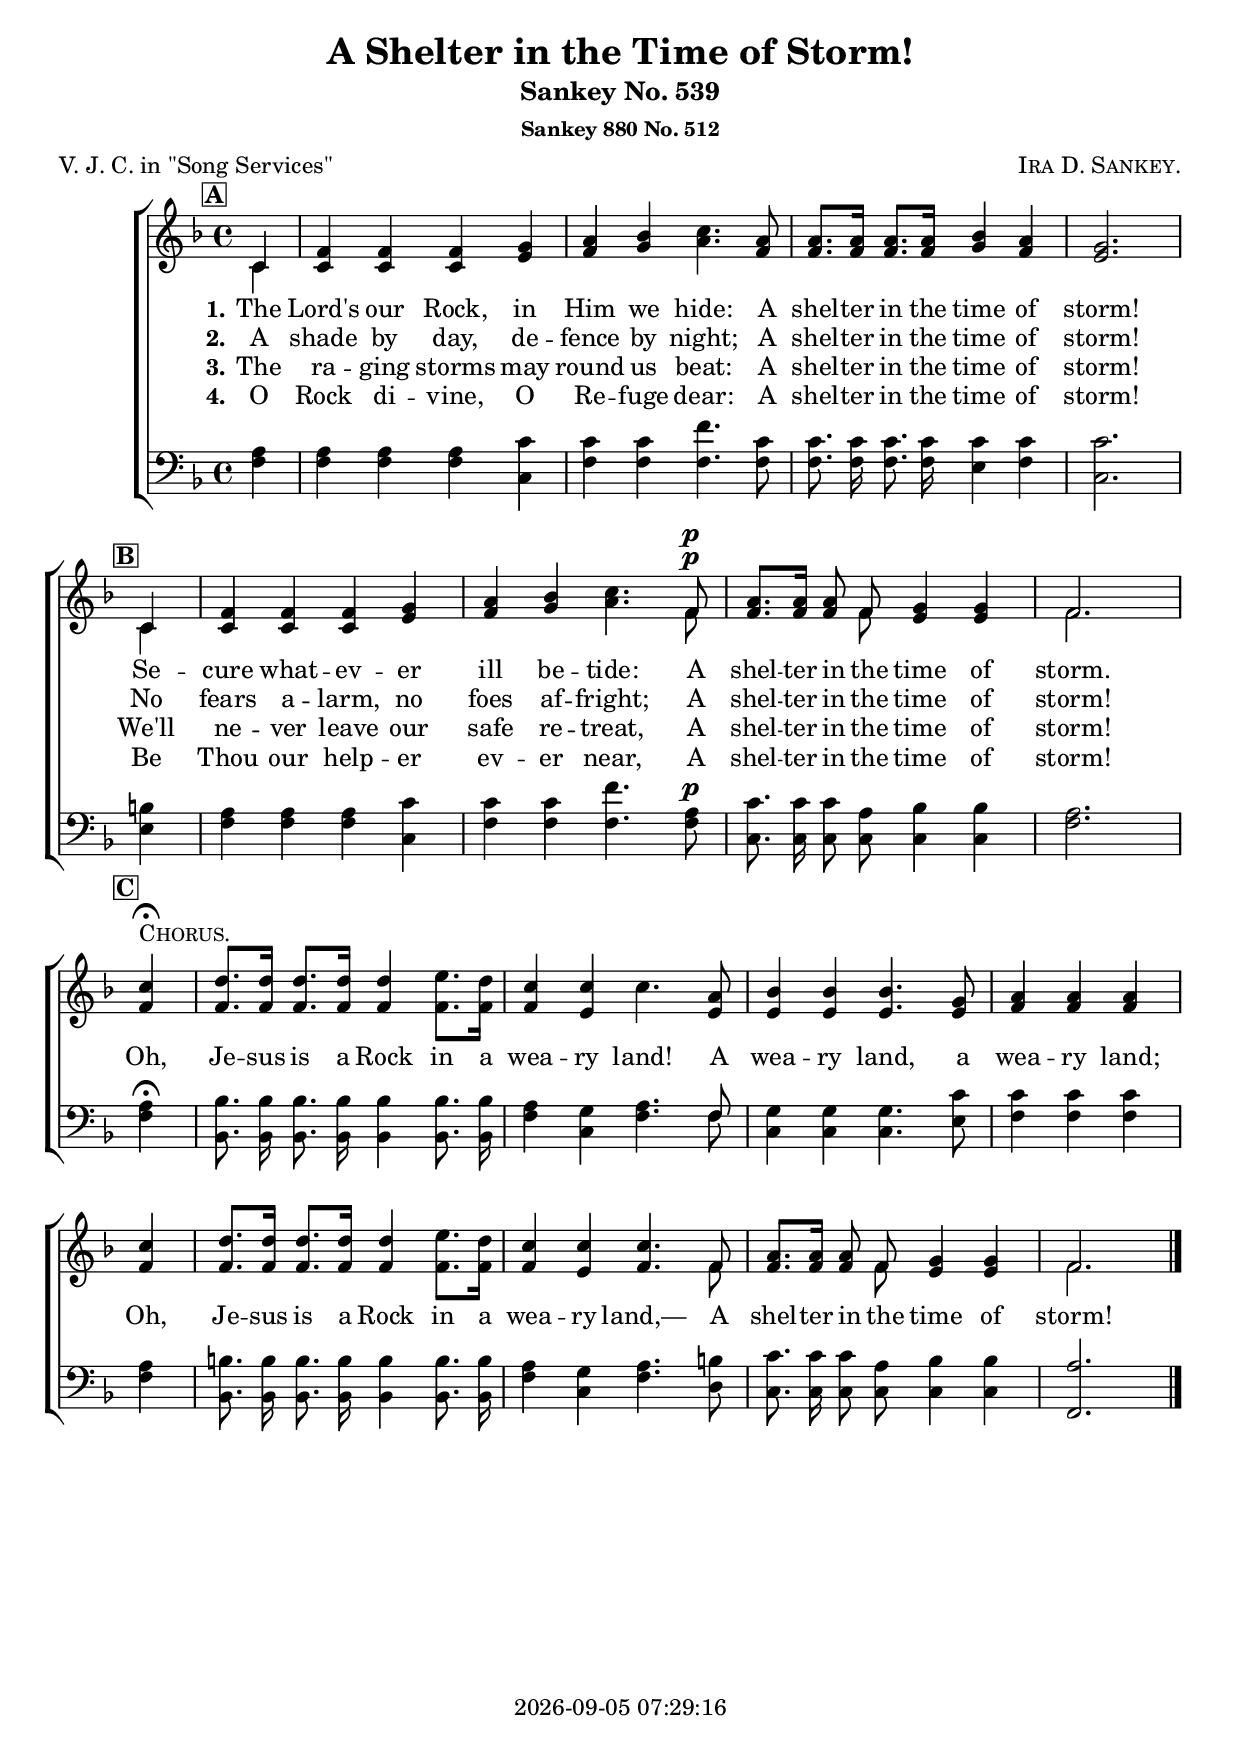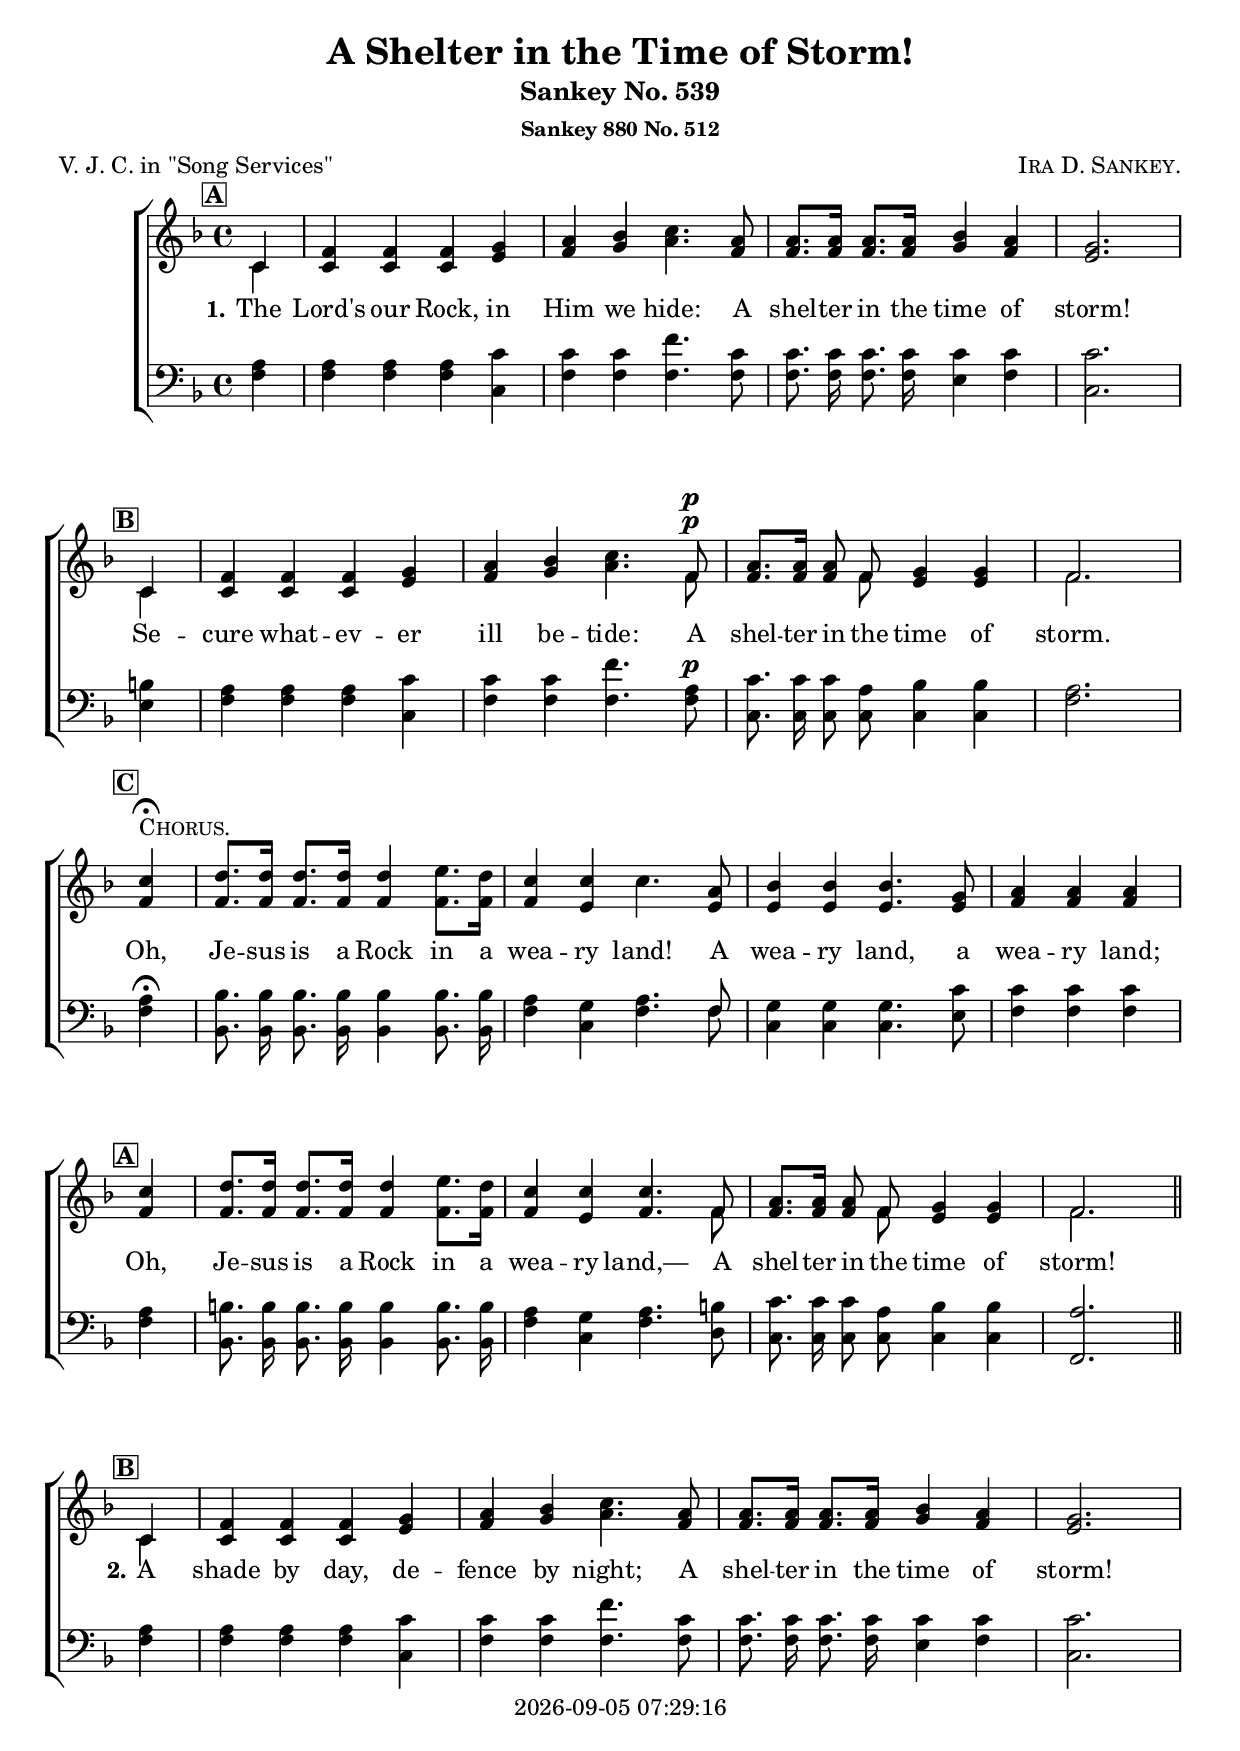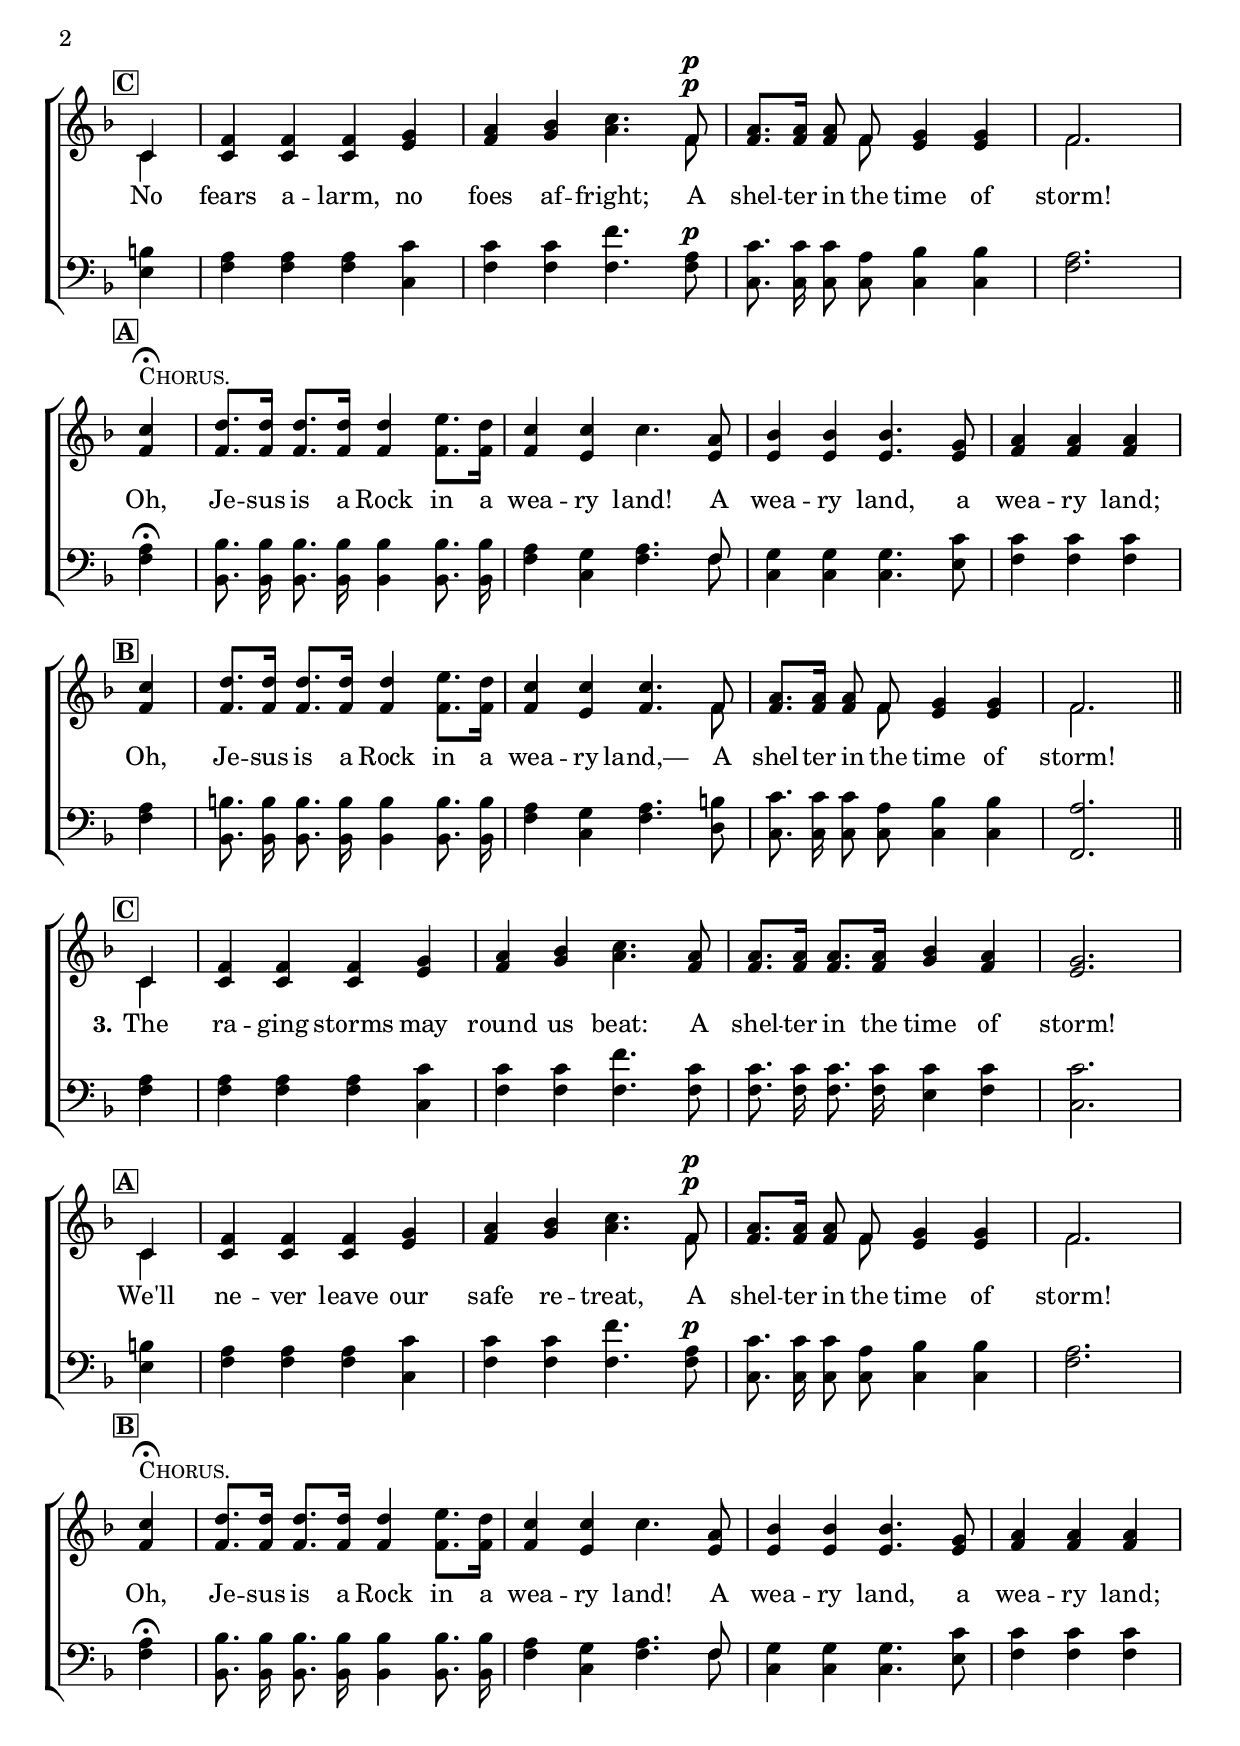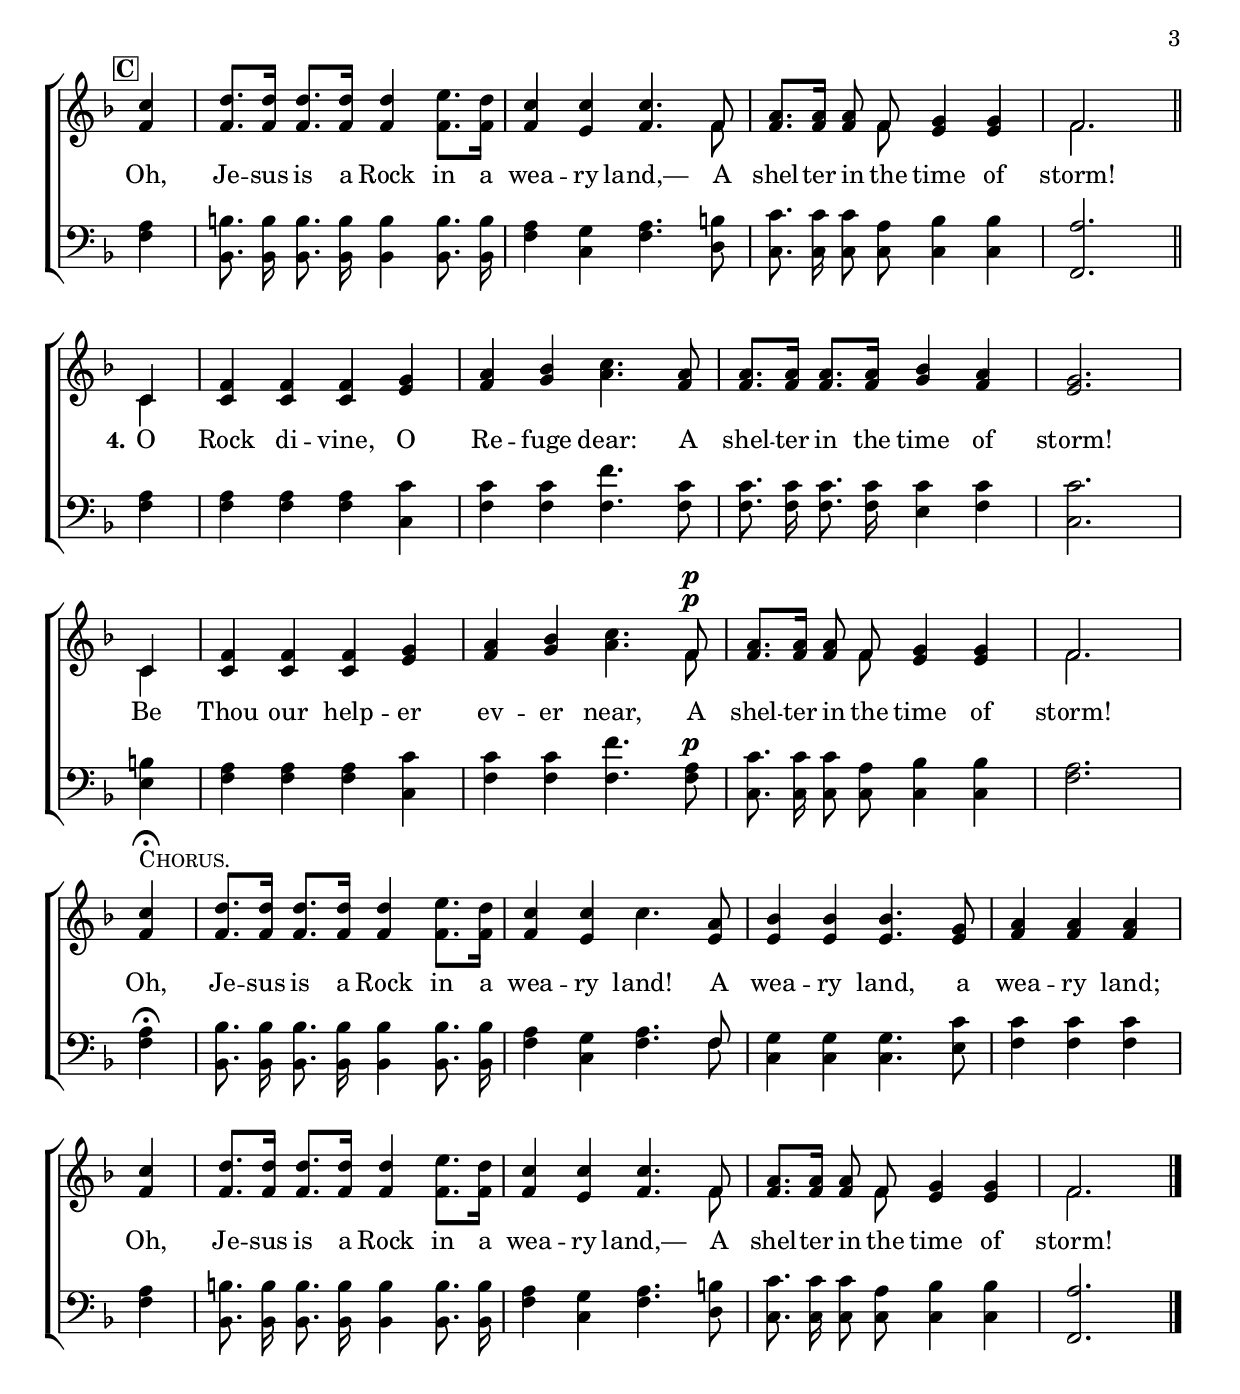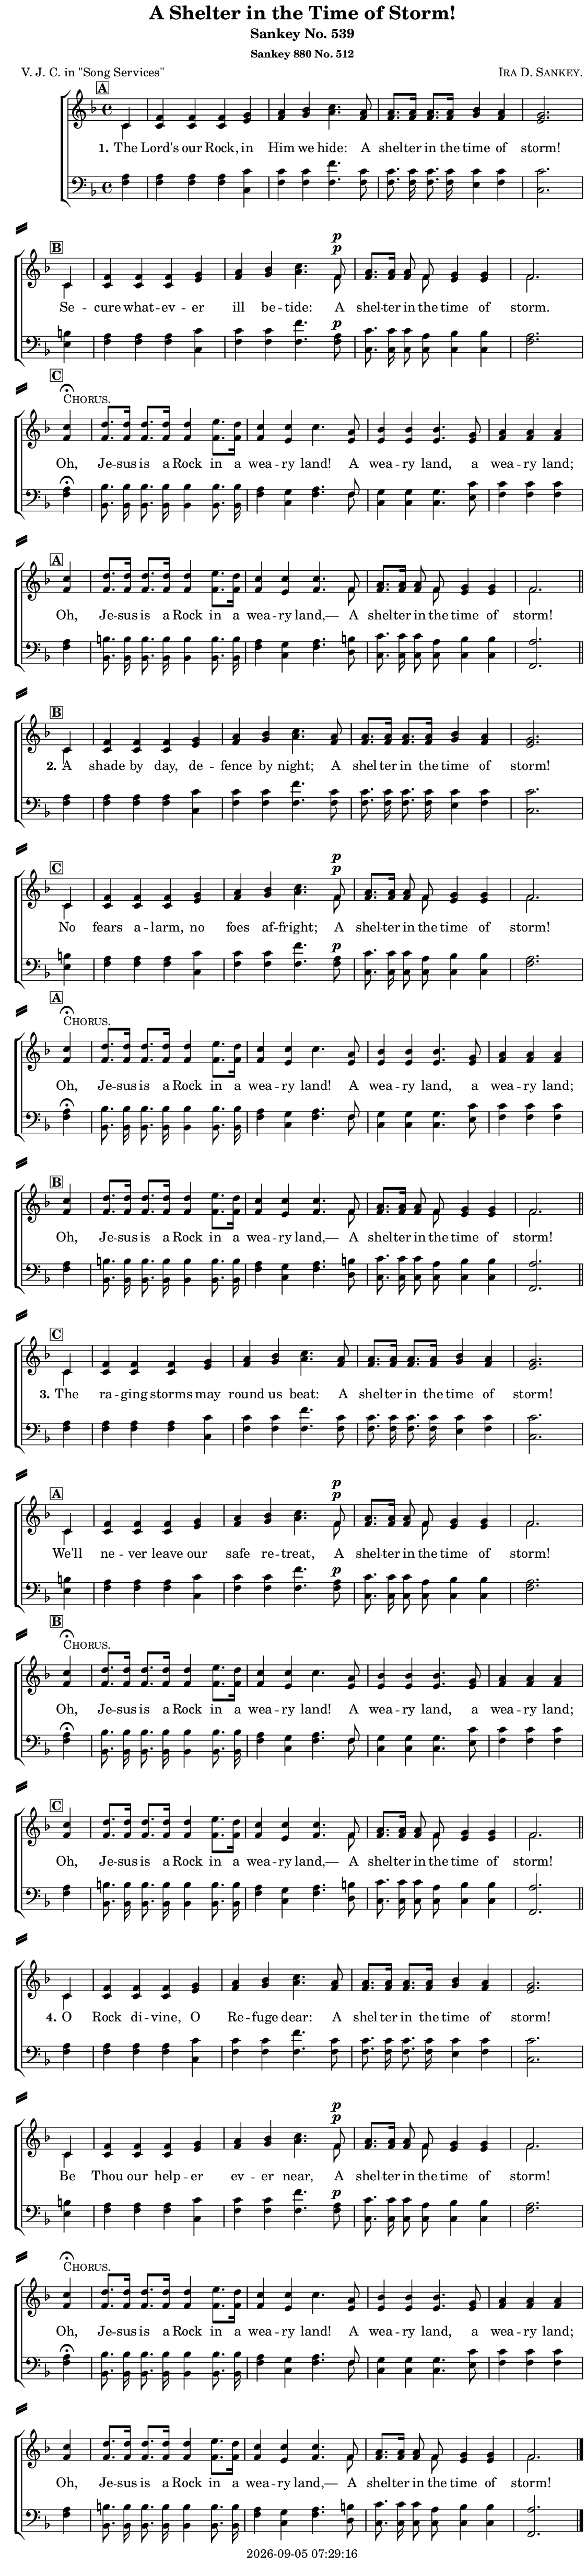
\version "2.22.1"

\include "articulate.ly"

today = #(strftime "%Y-%m-%d %H:%M:%S" (localtime (current-time)))

\header {
% centered at top
%  dedication  = "dedication"
  title       = "A Shelter in the Time of Storm!"
  subtitle    = "Sankey No. 539"
  subsubtitle = "Sankey 880 No. 512"
%  instrument  = "instrument"
  
% arrangement of following lines:
%
%  poet    composer
%  meter   arranger
%  piece       opus

  composer    = \markup\smallCaps "Ira D. Sankey."
%  arranger    = "arranger"
%  opus        = "opus"

  poet        = \markup {\smallCaps "V. J. C." "in \"Song Services\""}
%  meter       = \markup\smallCaps "meter"
%  piece       = \markup\smallCaps "piece"

% centered at bottom
% tagline     = "tagline" % default lilypond version
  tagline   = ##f
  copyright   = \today
}

% #(set-global-staff-size 16)

global = {
  \key f \major
  \time 4/4
  \partial 4
}

RehearsalTrack = {
% \set Score.currentBarNumber = #5
  \textMark \markup { \box \bold "A" } s4 s1*3 s2.
  \textMark \markup { \box \bold "B" } s4 s1*3 s2.
  \textMark \markup { \box \bold "C" } s4 s1*3 s2.
}

TempoTrack = {
  \set Score.tempoHideNote = ##t
  \tempo 4=120
}

nl = { \bar "||" \break }

soprano = \relative {
  \autoBeamOff
  c'4 | f f f g | a bes c4. a8 | 8. 16 8. 16 bes4 a | g2. \bar "|" \break
  c,4 | f f f g | a bes c4. f,8^\p | a8. 16 8 f g4 4 | f2. \bar "|" \break
  c'4\fermata^\markup\smallCaps Chorus. | d8. 16 8. 16 4 e8. d16 | c4 4 4. a8 | bes4 4 4. g8 | a4 4 4 \bar "|" \break
  c4 | d8. 16 8. 16 4 e8. d16 | c4 4 4. f,8 | a8. 16 8 f g4 4 | f2.
}

alto = \relative {
  \autoBeamOff
  c'4 | c c c e | f4 g a4. f8 | 8. 16 8. 16 g4 f | e2.
  c4 | 4 4 4 e | f g a4. f8^\p | 8. 16 8 8 e4 4 | f2.
  f4\fermata | 8. 16 8. 16 4 8. 16 | 4 e r4. 8 | e4 4 4. 8 | f4 4 4
  f4 | 8. 16 8. 16 4 8. 16 | 4 e f4. 8 | 8. 16 8 8 e4 4 | f2.
}

tenor = \relative {
  \autoBeamOff
  a4 | a a a c | c c f4. c8 | 8. 16 8. 16 4 4 | 2.
  b4 | a a a c | c c f4. a,8^\p | c8. 16 8 a bes4 4 | a2.
  a4\fermata bes8. 16 8. 16 4 8. 16 | a4 g a4. f8 | g4 4 4. c8 | 4 4 4
  a4 | b8. 16 8. 16 4 8. 16 | a4 g a4. b8 | c8. 16 8 a bes4 4 | a2.
}

bass = \relative {
  \autoBeamOff
  f4 | 4 4 4 c | f4 4 4. 8 | 8. 16 8. 16 e4 f | c2.
  e4 | f4 4 4 c | f4 4 4. 8^\p | c8. 16 8 8 4 4 | f2.
  f4\fermata | bes,8. 16 8. 16 4 8. 16 | f'4 c f4. 8 | c4 4 4. e8 | f4 4 4
  f4 | bes,8. 16 8. 16 4 8. 16 | f'4 c f4. d8 | c8. 16 8 8 4 4 | f,2.
}

nom  = {   \set ignoreMelismata = ##t }
yesm = { \unset ignoreMelismata       }

chorus = \lyricmode {
  Oh, Je -- sus is a Rock in a wea -- ry land!
  A wea -- ry land, a wea -- ry land;
  Oh, Je -- sus is a Rock in a wea -- ry land,—
  A shel -- ter in the time of storm!
}

chorusMen = \lyricmode {
}

verses = 4

wordsOne = \lyricmode {
  \set stanza = "1."
  The Lord's our Rock, in Him we hide:
  A shel -- ter in the time of storm!
  Se -- cure what -- ev -- er ill be -- tide:
  A shel -- ter in the time of storm.
}
  
wordsTwo = \lyricmode {
  \set stanza = "2."
  A shade by day, de -- fence by night;
  A shel -- ter in the time of storm!
  No fears a -- larm, no foes af -- fright;
  A shel -- ter in the time of storm!
}
  
wordsThree = \lyricmode {
  \set stanza = "3."
  The ra -- ging storms may round us beat:
  A shel -- ter in the time of storm!
  We'll ne -- ver leave our safe re -- treat,
  A shel -- ter in the time of storm!
}
  
wordsFour = \lyricmode {
  \set stanza = "4."
  O Rock di -- vine, O Re -- fuge dear:
  A shel -- ter in the time of storm!
  Be Thou our help -- er ev -- er near,
  A shel -- ter in the time of storm!
}
  
wordsMidi = \lyricmode {
  \set stanza = "1."
  "The " "Lord's " "our " "Rock, " "in " "Him " "we " "hide: "
  "\nA " shel "ter " "in " "the " "time " "of " "storm! "
  "\nSe" "cure " what ev "er " "ill " be "tide: "
  "\nA " shel "ter " "in " "the " "time " "of " "storm. "
  "\nOh, " Je "sus " "is " "a " "Rock " "in " "a " wea "ry " "land! "
  "\nA " wea "ry " "land, " "a " wea "ry " "land; "
  "\nOh, " Je "sus " "is " "a " "Rock " "in " "a " wea "ry " "land,— "
  "\nA " shel "ter " "in " "the " "time " "of " "storm!\n"

  \set stanza = "2."
  "\nA " "shade " "by " "day, " de "fence " "by " "night; "
  "\nA " shel "ter " "in " "the " "time " "of " "storm! "
  "\nNo " "fears " a "larm, " "no " "foes " af "fright; "
  "\nA " shel "ter " "in " "the " "time " "of " "storm! "
  "\nOh, " Je "sus " "is " "a " "Rock " "in " "a " wea "ry " "land! "
  "\nA " wea "ry " "land, " "a " wea "ry " "land; "
  "\nOh, " Je "sus " "is " "a " "Rock " "in " "a " wea "ry " "land,— "
  "\nA " shel "ter " "in " "the " "time " "of " "storm!\n"

  \set stanza = "3."
  "\nThe " ra "ging " "storms " "may " "round " "us " "beat: "
  "\nA " shel "ter " "in " "the " "time " "of " "storm! "
  "\nWe'll " ne "ver " "leave " "our " "safe " re "treat, "
  "\nA " shel "ter " "in " "the " "time " "of " "storm! "
  "\nOh, " Je "sus " "is " "a " "Rock " "in " "a " wea "ry " "land! "
  "\nA " wea "ry " "land, " "a " wea "ry " "land; "
  "\nOh, " Je "sus " "is " "a " "Rock " "in " "a " wea "ry " "land,— "
  "\nA " shel "ter " "in " "the " "time " "of " "storm!\n"

  \set stanza = "4."
  "\nO " "Rock " di "vine, " "O " Re "fuge " "dear: "
  "\nA " shel "ter " "in " "the " "time " "of " "storm! "
  "\nBe " "Thou " "our " help "er " ev "er " "near, "
  "\nA " shel "ter " "in " "the " "time " "of " "storm! "
  "\nOh, " Je "sus " "is " "a " "Rock " "in " "a " wea "ry " "land! "
  "\nA " wea "ry " "land, " "a " wea "ry " "land; "
  "\nOh, " Je "sus " "is " "a " "Rock " "in " "a " wea "ry " "land,— "
  "\nA " shel "ter " "in " "the " "time " "of " "storm! "
}

wordsMidiMen = \lyricmode {
}

\book {
  \bookOutputSuffix "midi"
  \score {
%    \articulate
        \new ChoirStaff <<
                                % Soprano staff
          \new Staff = soprano
          <<
            \new Voice { \repeat unfold \verses \TempoTrack     }
            \new Voice { \global \repeat unfold \verses \soprano \bar "|." }
            \addlyrics \wordsMidi
          >>
                                % Alto staff
          \new Staff = alto
          <<
            \new Voice { \global \repeat unfold \verses { \alto \nl } \bar "|." }
          >>
                                % Tenor staff
          \new Staff = tenor
          <<
            \clef "treble_8"
            \new Voice { \global \repeat unfold \verses \tenor }
            \addlyrics \wordsMidiMen
          >>
                                % Bass staff
          \new Staff = bass
          <<
            \clef "bass"
            \new Voice { \global \repeat unfold \verses \bass }
          >>
        >>
    \midi {}
  }
}

\book {
  \bookOutputSuffix "repeat"
  \score {
        \new ChoirStaff <<
                                  % Joint soprano/alto staff
          \new Staff = women \with { printPartCombineTexts = ##f }
          <<
            \new Voice \RehearsalTrack
            \new Voice \TempoTrack
            \new NullVoice = "aligner" \soprano
            \new Voice \partCombine #'(2 . 88) { \global \soprano \bar "|." } { \global \alto }
            \new Lyrics \lyricsto "aligner" { \wordsOne \chorus }
            \new Lyrics \lyricsto "aligner"   \wordsTwo
            \new Lyrics \lyricsto "aligner"   \wordsThree
            \new Lyrics \lyricsto "aligner"   \wordsFour
          >>
                                  % Joint tenor/bass staff
          \new Staff = men \with { printPartCombineTexts = ##f }
          <<
            \clef "bass"
            \new Voice \partCombine #'(2 . 88) { \global \tenor } { \global \bass }
            \new NullVoice = alignerT { \tenor }
          >>
          \new Lyrics \with {alignAboveContext = men} \lyricsto alignerT \chorusMen
        >>
    \layout {
      indent = 1.5\cm
      \pointAndClickOff
      \context {
        \Staff \RemoveAllEmptyStaves
      }
    }
  }
}

singlescore = {
        \new ChoirStaff <<
                                  % Joint soprano/alto staff
          \new Staff = women \with { printPartCombineTexts = ##f }
          <<
            \new Voice { \repeat unfold \verses \RehearsalTrack }
            \new Voice { \repeat unfold \verses \TempoTrack }
            \new NullVoice = "aligner" { \repeat unfold \verses \soprano }
            \new Voice \partCombine #'(2 . 88) { \global \repeat unfold \verses \soprano \bar "|." }
                                    { \global \repeat unfold \verses { \alto \nl } \bar "|." }
            \new Lyrics \lyricsto "aligner" { \wordsOne   \chorus
                                              \wordsTwo   \chorus
                                              \wordsThree \chorus
                                              \wordsFour  \chorus
                                            }
          >>
                                  % Joint tenor/bass staff
          \new Staff = men \with { printPartCombineTexts = ##f }
          <<
            \clef "bass"
            \new Voice \partCombine #'(2 . 88) { \global \repeat unfold \verses \tenor }
                                    { \global \repeat unfold \verses \bass }
            \new NullVoice = alignerT { \repeat unfold \verses \tenor }
          >>
          \new Lyrics \with {alignAboveContext = men} \lyricsto alignerT { \repeat unfold \verses \chorusMen }
        >>
}

\book {
  \bookOutputSuffix "single"
  \score {
    \singlescore
    \layout {
      indent = 1.5\cm
      \pointAndClickOff
      \context {
        \Staff \RemoveAllEmptyStaves
      }
    }
  }
}

\book {
  \bookOutputSuffix "singlepage"
  \paper {
    top-margin = 0
    left-margin = 7
    right-margin = 1
    paper-width = 190\mm
    page-breaking = #ly:one-page-breaking
    system-system-spacing.basic-distance = #15
    system-separator-markup = \slashSeparator
  }
  \score {
    \singlescore
    \layout {
      indent = 1.5\cm
      \pointAndClickOff
      \context {
        \Staff \RemoveAllEmptyStaves
      }
    }
  }
}
